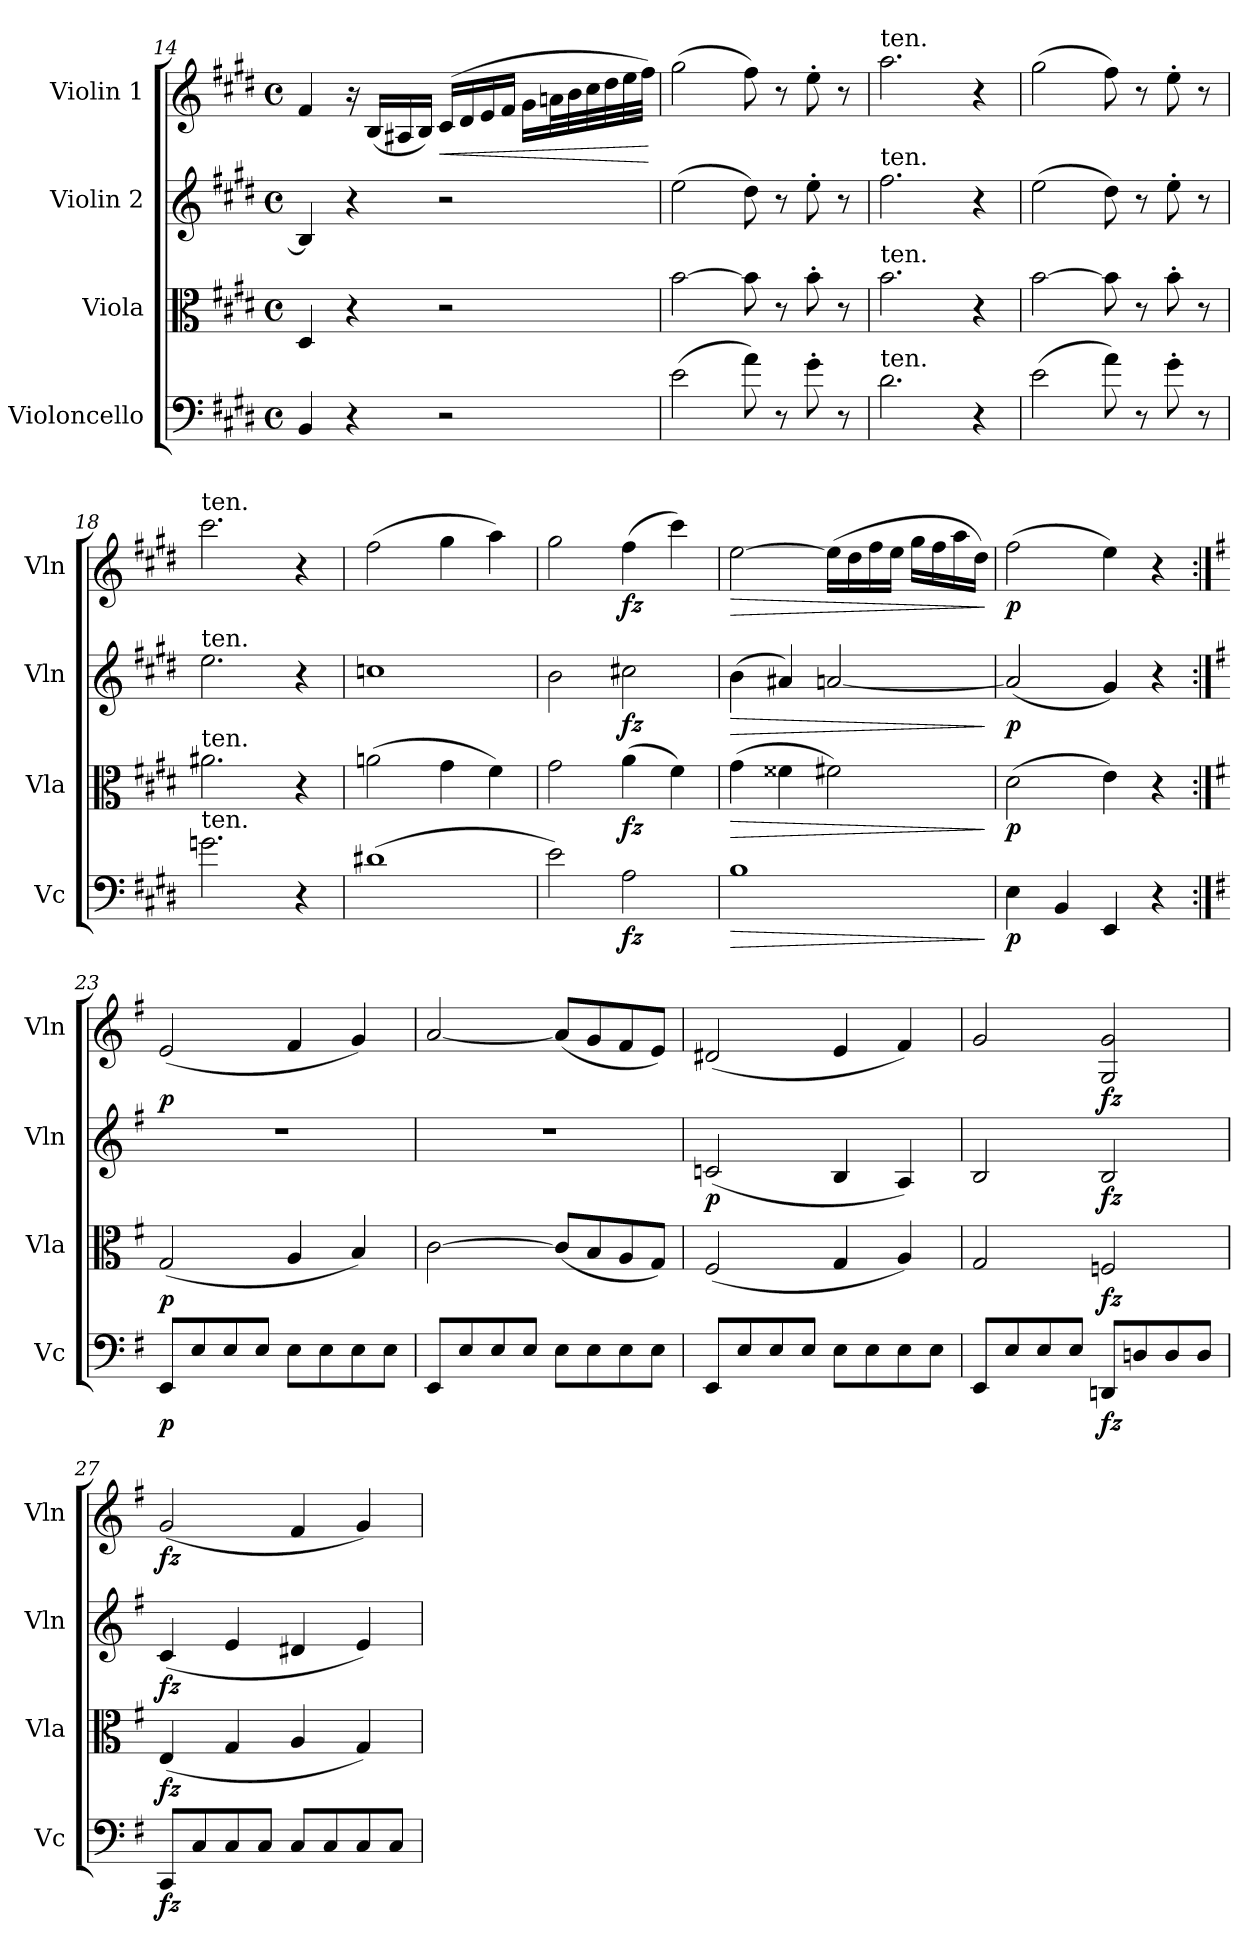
**kern	**dynam	**kern	**dynam	**kern	**dynam	**kern	**dynam
*part4	*part4	*part3	*part3	*part2	*part2	*part1	*part1
*staff4	*staff4	*staff3	*staff3	*staff2	*staff2	*staff1	*staff1
*I"Violoncello	*	*I"Viola	*	*I"Violin 2	*	*I"Violin 1	*
*I'Vc	*	*I'Vla	*	*I'Vln	*	*I'Vln	*
*clefF4	*	*clefC3	*	*clefG2	*	*clefG2	*
*k[f#c#g#d#]	*	*k[f#c#g#d#]	*	*k[f#c#g#d#]	*	*k[f#c#g#d#]	*
*M4/4	*	*M4/4	*	*M4/4	*	*M4/4	*
*met(c)	*	*met(c)	*	*met(c)	*	*met(c)	*
=14	=14	=14	=14	=14	=14	=14	=14
4BB/	.	4D#/	.	4B/]	.	4f#/	.
4r	.	4r	.	4r	.	16r	.
.	.	.	.	.	.	(16B/LL	.
.	.	.	.	.	.	16A#X/	.
.	.	.	.	.	.	16B/JJ)	.
!	!	!	!	!	!	!	!LO:HP:b
2r	.	2r	.	2r	.	(16c#/LL	<
.	.	.	.	.	.	16d#/	.
.	.	.	.	.	.	16e/	.
.	.	.	.	.	.	16f#/JJ	.
.	.	.	.	.	.	16g#\LL	.
.	.	.	.	.	.	32an\L	.
.	.	.	.	.	.	32b\	.
.	.	.	.	.	.	32cc#\	.
.	.	.	.	.	.	32dd#\	.
.	.	.	.	.	.	32ee\	.
.	.	.	.	.	.	32ff#\JJJ)	.
.	.	.	.	.	.	.	[
=15	=15	=15	=15	=15	=15	=15	=15
!	!LO:DY:b	!	!	!	!	!	!
!	!LO:DY:n=1:b	!	!LO:DY:b	!	!	!	!
!	!	!	!LO:DY:n=1:b	!	!LO:DY:b	!	!
!	!	!	!	!	!LO:DY:n=1:b	!	!LO:DY:b
!	!	!	!	!	!	!	!LO:DY:n=1:b
(2e\	other-dynamics f	[2b\	other-dynamics f	(2ee\	other-dynamics f	(2gg#\	other-dynamics f
8a\)	.	8b\]	.	8dd#\)	.	8ff#\)	.
8r	.	8r	.	8r	.	8r	.
8g#'\	.	8b'\	.	8ee'\	.	8ee'\	.
8r	.	8r	.	8r	.	8r	.
=16	=16	=16	=16	=16	=16	=16	=16
!	!	!	!	!	!	!LO:TX:a:t=ten.	!
!	!	!	!	!LO:TX:a:t=ten.	!	!	!
!	!	!LO:TX:a:t=ten.	!	!	!	!	!
!LO:TX:a:t=ten.	!	!	!	!	!	!	!
2.d#\	.	2.b\	.	2.ff#\	.	2.aa\	.
4r	.	4r	.	4r	.	4r	.
!!LO:LB:g=z
=17	=17	=17	=17	=17	=17	=17	=17
(2e\	.	[2b\	.	(2ee\	.	(2gg#\	.
8a\)	.	8b\]	.	8dd#\)	.	8ff#\)	.
8r	.	8r	.	8r	.	8r	.
8g#'\	.	8b'\	.	8ee'\	.	8ee'\	.
8r	.	8r	.	8r	.	8r	.
=18	=18	=18	=18	=18	=18	=18	=18
!	!	!	!	!	!	!LO:TX:a:t=ten.	!
!	!	!	!	!LO:TX:a:t=ten.	!	!	!
!	!	!LO:TX:a:t=ten.	!	!	!	!	!
!LO:TX:a:t=ten.	!	!	!	!	!	!	!
2.gn\	.	2.a#X\	.	2.ee\	.	2.ccc#\	.
4r	.	4r	.	4r	.	4r	.
=19	=19	=19	=19	=19	=19	=19	=19
(1d#X	.	(2an\	.	1ccn	.	(2ff#\	.
.	.	4g#\	.	.	.	4gg#\	.
.	.	4f#\)	.	.	.	4aa\)	.
=20	=20	=20	=20	=20	=20	=20	=20
2e\)	.	2g#\	.	2b\	.	2gg#\	.
!	!LO:DY:b	!	!LO:DY:b	!	!LO:DY:b	!	!LO:DY:b
2A\	fz	(4a\	fz	2cc#X\	fz	(4ff#\	fz
.	.	4f#\)	.	.	.	4ccc#\)	.
=21	=21	=21	=21	=21	=21	=21	=21
!	!LO:HP:b	!	!LO:HP:b	!	!LO:HP:b	!	!LO:HP:b
1B	>	(4g#\	>	(4b\	>	[2ee\	>
.	.	4f##X\	.	4a#X/)	.	.	.
.	.	2f#X\)	.	[2an/	.	(16ee\LL]	.
.	.	.	.	.	.	16dd#\	.
.	.	.	.	.	.	16ff#\	.
.	.	.	.	.	.	16ee\JJ	.
.	.	.	.	.	.	16gg#\LL	.
.	.	.	.	.	.	16ff#\	.
.	.	.	.	.	.	16aa\	.
.	.	.	.	.	.	16dd#\JJ)	.
.	]	.	]	.	]	.	]
=22	=22	=22	=22	=22	=22	=22	=22
!	!LO:DY:b	!	!LO:DY:b	!	!LO:DY:b	!	!LO:DY:b
4E\	p	(2d#\	p	(2a/]	p	(2ff#\	p
4BB/	.	.	.	.	.	.	.
4EE/	.	4e\)	.	4g#/)	.	4ee\)	.
4r	.	4r	.	4r	.	4r	.
!!LO:PB:g=z
=23:|!	=23:|!	=23:|!	=23:|!	=23:|!	=23:|!	=23:|!	=23:|!
*k[f#]	*	*k[f#]	*	*k[f#]	*	*k[f#]	*
!	!LO:DY:b	!	!LO:DY:b	!	!	!	!LO:DY:b
8EE/L	p	(2G/	p	1r	.	(2e/	p
8E/	.	.	.	.	.	.	.
8E/	.	.	.	.	.	.	.
8E/J	.	.	.	.	.	.	.
8E\L	.	4A/	.	.	.	4f#/	.
8E\	.	.	.	.	.	.	.
8E\	.	4B/)	.	.	.	4g/)	.
8E\J	.	.	.	.	.	.	.
=24	=24	=24	=24	=24	=24	=24	=24
8EE/L	.	[2c\	.	1r	.	[2a/	.
8E/	.	.	.	.	.	.	.
8E/	.	.	.	.	.	.	.
8E/J	.	.	.	.	.	.	.
8E\L	.	(8c/L]	.	.	.	(8a/L]	.
8E\	.	8B/	.	.	.	8g/	.
8E\	.	8A/	.	.	.	8f#/	.
8E\J	.	8G/J)	.	.	.	8e/J)	.
=25	=25	=25	=25	=25	=25	=25	=25
!	!	!	!	!	!LO:DY:b	!	!
8EE/L	.	(2F#/	.	(2cn/	p	(2d#X/	.
8E/	.	.	.	.	.	.	.
8E/	.	.	.	.	.	.	.
8E/J	.	.	.	.	.	.	.
8E\L	.	4G/	.	4B/	.	4e/	.
8E\	.	.	.	.	.	.	.
8E\	.	4A/)	.	4A/)	.	4f#/)	.
8E\J	.	.	.	.	.	.	.
=26	=26	=26	=26	=26	=26	=26	=26
8EE/L	.	2G/	.	2B/	.	2g/	.
8E/	.	.	.	.	.	.	.
8E/	.	.	.	.	.	.	.
8E/J	.	.	.	.	.	.	.
!	!LO:DY:b	!	!LO:DY:b	!	!LO:DY:b	!	!LO:DY:b
8DDn/L	fz	2Fn/	fz	2B/	fz	2G/ 2g/	fz
8Dn/	.	.	.	.	.	.	.
8D/	.	.	.	.	.	.	.
8D/J	.	.	.	.	.	.	.
!!LO:LB:g=z
=27	=27	=27	=27	=27	=27	=27	=27
!	!LO:DY:b	!	!LO:DY:b	!	!LO:DY:b	!	!LO:DY:b
8CC/L	fz	(4E/	fz	(4c/	fz	(2g/	fz
8C/	.	.	.	.	.	.	.
8C/	.	4G/	.	4e/	.	.	.
8C/J	.	.	.	.	.	.	.
8C/L	.	4A/	.	4d#X/	.	4f#/	.
8C/	.	.	.	.	.	.	.
8C/	.	4G/)	.	4e/)	.	4g/)	.
8C/J	.	.	.	.	.	.	.
=	=	=	=	=	=	=	=
*-	*-	*-	*-	*-	*-	*-	*-
